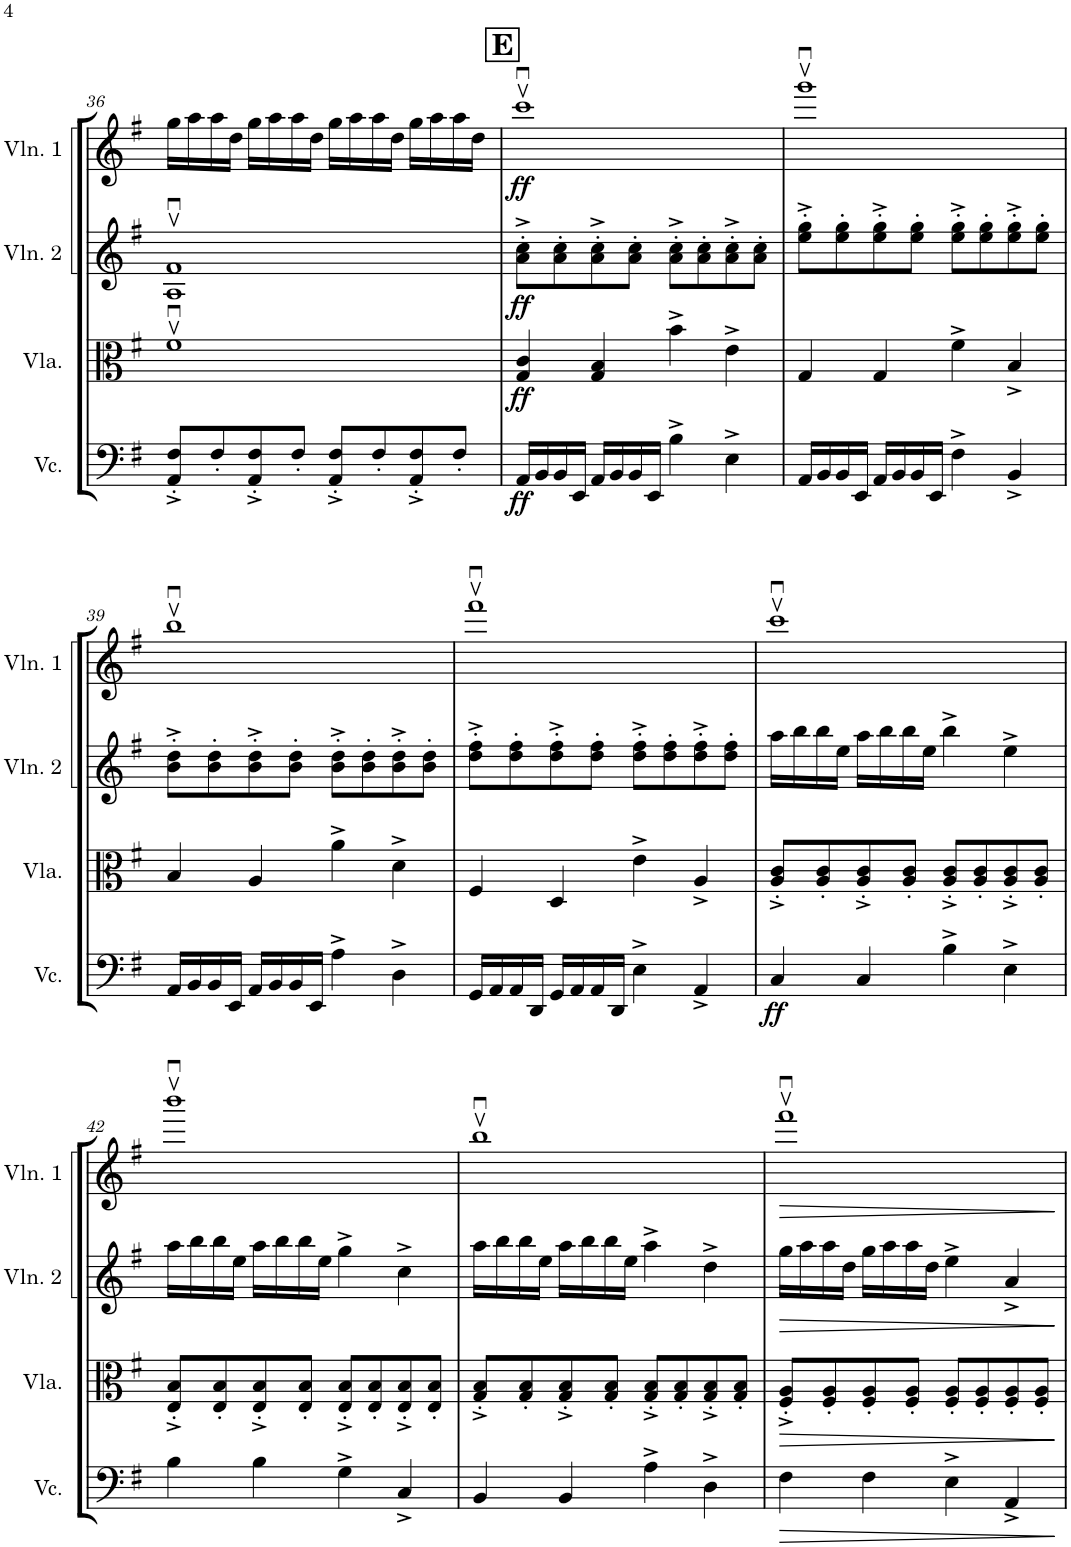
**kern	**dynam	**kern	**dynam	**kern	**dynam	**kern	**dynam
*part4	*part4	*part3	*part3	*part2	*part2	*part1	*part1
*staff4	*staff4	*staff3	*staff3	*staff2	*staff2	*staff1	*staff1
*I"Violoncello	*	*I"Viola	*	*I"Violin 2	*	*I"Violin 1	*
*I'Vc.	*	*I'Vla.	*	*I'Vln. 2	*	*I'Vln. 1	*
!!LO:PB:g=z
*clefF4	*	*clefC3	*	*clefG2	*	*clefG2	*
*k[f#]	*	*k[f#]	*	*k[f#]	*	*k[f#]	*
*M4/4	*	*M4/4	*	*M4/4	*	*M4/4	*
=36	=36	=36	=36	=36	=36	=36	=36
8AA/'^ 8F#/'^L	.	1f#vu	.	1Avu 1f#vu	.	16gg\LL	.
.	.	.	.	.	.	16aa\	.
8F#'/	.	.	.	.	.	16aa\	.
.	.	.	.	.	.	16dd\JJ	.
8AA/'^ 8F#/'^	.	.	.	.	.	16gg\LL	.
.	.	.	.	.	.	16aa\	.
8F#'/J	.	.	.	.	.	16aa\	.
.	.	.	.	.	.	16dd\JJ	.
8AA/'^ 8F#/'^L	.	.	.	.	.	16gg\LL	.
.	.	.	.	.	.	16aa\	.
8F#'/	.	.	.	.	.	16aa\	.
.	.	.	.	.	.	16dd\JJ	.
8AA/'^ 8F#/'^	.	.	.	.	.	16gg\LL	.
.	.	.	.	.	.	16aa\	.
8F#'/J	.	.	.	.	.	16aa\	.
.	.	.	.	.	.	16dd\JJ	.
!!LO:REH:place=s1:a:B:cj:fs=14:t=E
=37	=37	=37	=37	=37	=37	=37	=37
!	!LO:DY:b	!	!LO:DY:b	!	!LO:DY:b	!	!LO:DY:b
16AA/LL	ff	4G/ 4c/	ff	8a\'^ 8cc\'^L	ff	1cccvu	ff
16BB/	.	.	.	.	.	.	.
16BB/	.	.	.	8a\' 8cc\'	.	.	.
16EE/JJ	.	.	.	.	.	.	.
16AA/LL	.	4G/ 4B/	.	8a\'^ 8cc\'^	.	.	.
16BB/	.	.	.	.	.	.	.
16BB/	.	.	.	8a\' 8cc\'J	.	.	.
16EE/JJ	.	.	.	.	.	.	.
4B^\	.	4b^\	.	8a\'^ 8cc\'^L	.	.	.
.	.	.	.	8a\' 8cc\'	.	.	.
4E^\	.	4e^\	.	8a\'^ 8cc\'^	.	.	.
.	.	.	.	8a\' 8cc\'J	.	.	.
=38	=38	=38	=38	=38	=38	=38	=38
16AA/LL	.	4G/	.	8ee\'^ 8gg\'^L	.	1gggvu	.
16BB/	.	.	.	.	.	.	.
16BB/	.	.	.	8ee\' 8gg\'	.	.	.
16EE/JJ	.	.	.	.	.	.	.
16AA/LL	.	4G/	.	8ee\'^ 8gg\'^	.	.	.
16BB/	.	.	.	.	.	.	.
16BB/	.	.	.	8ee\' 8gg\'J	.	.	.
16EE/JJ	.	.	.	.	.	.	.
4F#^\	.	4f#^\	.	8ee\'^ 8gg\'^L	.	.	.
.	.	.	.	8ee\' 8gg\'	.	.	.
4BB^/	.	4B^/	.	8ee\'^ 8gg\'^	.	.	.
.	.	.	.	8ee\' 8gg\'J	.	.	.
!!LO:LB:g=z
=39	=39	=39	=39	=39	=39	=39	=39
16AA/LL	.	4B/	.	8b\'^ 8dd\'^L	.	1bbvu	.
16BB/	.	.	.	.	.	.	.
16BB/	.	.	.	8b\' 8dd\'	.	.	.
16EE/JJ	.	.	.	.	.	.	.
16AA/LL	.	4A/	.	8b\'^ 8dd\'^	.	.	.
16BB/	.	.	.	.	.	.	.
16BB/	.	.	.	8b\' 8dd\'J	.	.	.
16EE/JJ	.	.	.	.	.	.	.
4A^\	.	4a^\	.	8b\'^ 8dd\'^L	.	.	.
.	.	.	.	8b\' 8dd\'	.	.	.
4D^\	.	4d^\	.	8b\'^ 8dd\'^	.	.	.
.	.	.	.	8b\' 8dd\'J	.	.	.
=40	=40	=40	=40	=40	=40	=40	=40
16GG/LL	.	4F#/	.	8dd\'^ 8ff#\'^L	.	1fff#vu	.
16AA/	.	.	.	.	.	.	.
16AA/	.	.	.	8dd\' 8ff#\'	.	.	.
16DD/JJ	.	.	.	.	.	.	.
16GG/LL	.	4D/	.	8dd\'^ 8ff#\'^	.	.	.
16AA/	.	.	.	.	.	.	.
16AA/	.	.	.	8dd\' 8ff#\'J	.	.	.
16DD/JJ	.	.	.	.	.	.	.
4E^\	.	4e^\	.	8dd\'^ 8ff#\'^L	.	.	.
.	.	.	.	8dd\' 8ff#\'	.	.	.
4AA^/	.	4A^/	.	8dd\'^ 8ff#\'^	.	.	.
.	.	.	.	8dd\' 8ff#\'J	.	.	.
=41	=41	=41	=41	=41	=41	=41	=41
!	!LO:DY:b	!	!	!	!	!	!
4C/	ff	8A/'^ 8c/'^L	.	16aa\LL	.	1cccvu	.
.	.	.	.	16bb\	.	.	.
.	.	8A/' 8c/'	.	16bb\	.	.	.
.	.	.	.	16ee\JJ	.	.	.
4C/	.	8A/'^ 8c/'^	.	16aa\LL	.	.	.
.	.	.	.	16bb\	.	.	.
.	.	8A/' 8c/'J	.	16bb\	.	.	.
.	.	.	.	16ee\JJ	.	.	.
4B^\	.	8A/'^ 8c/'^L	.	4bb^\	.	.	.
.	.	8A/' 8c/'	.	.	.	.	.
4E^\	.	8A/'^ 8c/'^	.	4ee^\	.	.	.
.	.	8A/' 8c/'J	.	.	.	.	.
!!LO:LB:g=z
=42	=42	=42	=42	=42	=42	=42	=42
4B\	.	8E/'^ 8B/'^L	.	16aa\LL	.	1bbbvu	.
.	.	.	.	16bb\	.	.	.
.	.	8E/' 8B/'	.	16bb\	.	.	.
.	.	.	.	16ee\JJ	.	.	.
4B\	.	8E/'^ 8B/'^	.	16aa\LL	.	.	.
.	.	.	.	16bb\	.	.	.
.	.	8E/' 8B/'J	.	16bb\	.	.	.
.	.	.	.	16ee\JJ	.	.	.
4G^\	.	8E/'^ 8B/'^L	.	4gg^\	.	.	.
.	.	8E/' 8B/'	.	.	.	.	.
4C^/	.	8E/'^ 8B/'^	.	4cc^\	.	.	.
.	.	8E/' 8B/'J	.	.	.	.	.
=43	=43	=43	=43	=43	=43	=43	=43
4BB/	.	8G/'^ 8B/'^L	.	16aa\LL	.	1bbvu	.
.	.	.	.	16bb\	.	.	.
.	.	8G/' 8B/'	.	16bb\	.	.	.
.	.	.	.	16ee\JJ	.	.	.
4BB/	.	8G/'^ 8B/'^	.	16aa\LL	.	.	.
.	.	.	.	16bb\	.	.	.
.	.	8G/' 8B/'J	.	16bb\	.	.	.
.	.	.	.	16ee\JJ	.	.	.
4A^\	.	8G/'^ 8B/'^L	.	4aa^\	.	.	.
.	.	8G/' 8B/'	.	.	.	.	.
4D^\	.	8G/'^ 8B/'^	.	4dd^\	.	.	.
.	.	8G/' 8B/'J	.	.	.	.	.
=44	=44	=44	=44	=44	=44	=44	=44
!	!LO:HP:b	!	!LO:HP:b	!	!LO:HP:b	!	!LO:HP:b
4F#\	>	8F#/'^ 8A/'^L	>	16gg\LL	>	1fff#vu	>
.	.	.	.	16aa\	.	.	.
.	.	8F#/' 8A/'	.	16aa\	.	.	.
.	.	.	.	16dd\JJ	.	.	.
4F#\	.	8F#/' 8A/'	.	16gg\LL	.	.	.
.	.	.	.	16aa\	.	.	.
.	.	8F#/' 8A/'J	.	16aa\	.	.	.
.	.	.	.	16dd\JJ	.	.	.
4E^\	.	8F#/' 8A/'L	.	4ee^\	.	.	.
.	.	8F#/' 8A/'	.	.	.	.	.
4AA^/	.	8F#/' 8A/'	.	4a^/	.	.	.
.	.	8F#/' 8A/'J	.	.	.	.	.
.	]	.	]	.	]	.	]
=	=	=	=	=	=	=	=
*-	*-	*-	*-	*-	*-	*-	*-
